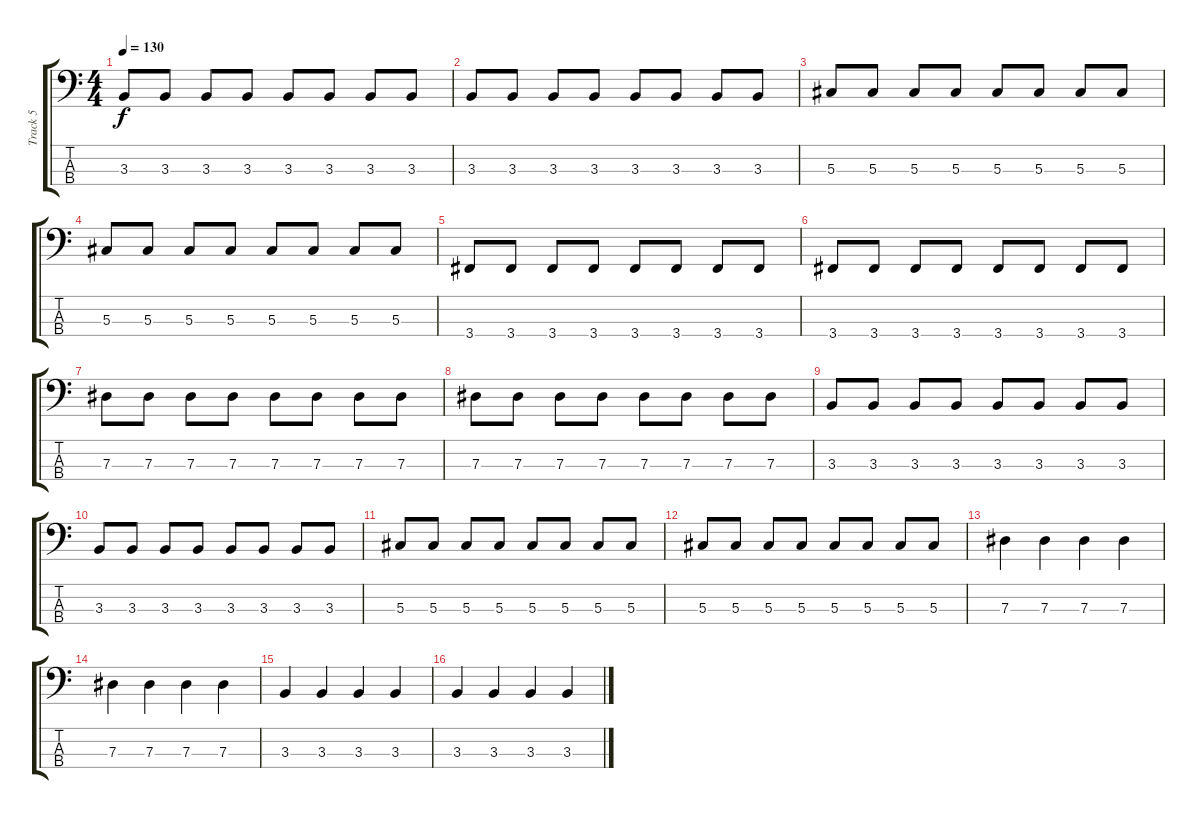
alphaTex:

\track ("Track 5" "Track 5") {instrument electricbassfinger}
\staff {score tabs}
\tuning (Gb2 Db2 Ab1 Eb1) {hide}
\ts (4 4)
\tempo 130
\clef f4
\ks c
3.3.8{dy f} 3.3.8 3.3.8 3.3.8 3.3.8 3.3.8 3.3.8 3.3.8 |
3.3.8 3.3.8 3.3.8 3.3.8 3.3.8 3.3.8 3.3.8 3.3.8 |
5.3.8 5.3.8 5.3.8 5.3.8 5.3.8 5.3.8 5.3.8 5.3.8 |
5.3.8 5.3.8 5.3.8 5.3.8 5.3.8 5.3.8 5.3.8 5.3.8 |
3.4.8 3.4.8 3.4.8 3.4.8 3.4.8 3.4.8 3.4.8 3.4.8 |
3.4.8 3.4.8 3.4.8 3.4.8 3.4.8 3.4.8 3.4.8 3.4.8 |
7.3.8 7.3.8 7.3.8 7.3.8 7.3.8 7.3.8 7.3.8 7.3.8 |
7.3.8 7.3.8 7.3.8 7.3.8 7.3.8 7.3.8 7.3.8 7.3.8 |
3.3.8 3.3.8 3.3.8 3.3.8 3.3.8 3.3.8 3.3.8 3.3.8 |
3.3.8 3.3.8 3.3.8 3.3.8 3.3.8 3.3.8 3.3.8 3.3.8 |
5.3.8 5.3.8 5.3.8 5.3.8 5.3.8 5.3.8 5.3.8 5.3.8 |
5.3.8 5.3.8 5.3.8 5.3.8 5.3.8 5.3.8 5.3.8 5.3.8 |
7.3.4 7.3.4 7.3.4 7.3.4 |
7.3.4 7.3.4 7.3.4 7.3.4 |
3.3.4 3.3.4 3.3.4 3.3.4 |
3.3.4 3.3.4 3.3.4 3.3.4
